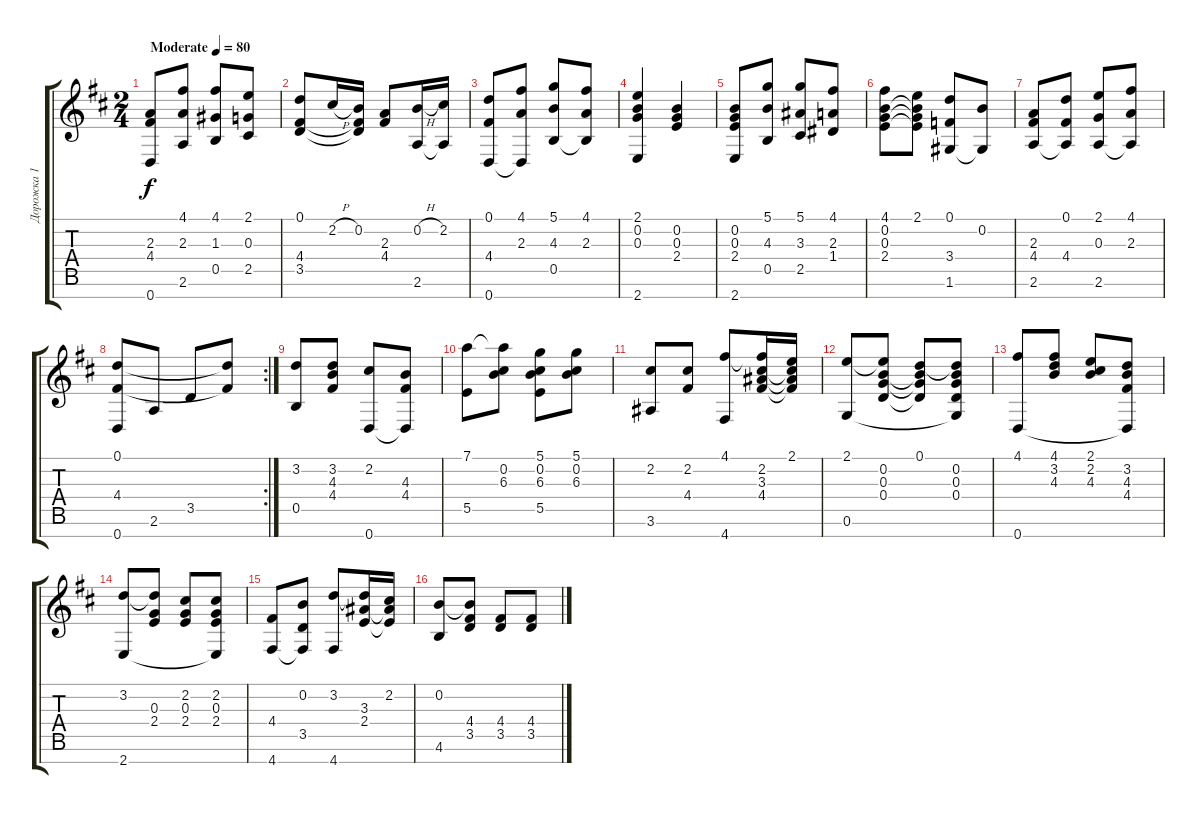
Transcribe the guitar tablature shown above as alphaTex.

\track ("Дорожка 1" "Дорожка 1") {instrument acousticguitarnylon}
\staff {score tabs}
\tuning (D4 B3 G3 D3 B2 G2 D2) {hide}
\ts (2 4)
\tempo (80 "Moderate")
\clef g2
\ks bminor
(2.3 4.4 0.7).8{dy f instrument acousticguitarnylon} (4.1 2.3 2.6).8 (4.1 1.3 0.5).8 (2.1 0.3 2.5).8 |
(0.1 4.4 3.5).8 2.2{h}.16 (0.2 4.4{t} 3.5{t}).16 (2.3 4.4).8 (0.2{h} 2.6).16 (2.2 2.6{t}).16 |
(0.1 4.4 0.7).8 (4.1 2.3 0.7{t}).8 (5.1 4.3 0.5).8 (4.1 2.3 0.5{t}).8 |
(2.1 0.2 0.3 2.7).4 (0.2 0.3 2.4).4 |
(0.2 0.3 2.4 2.7).8 (5.1 4.3 0.5).8 (5.1 3.3 2.5).8 (4.1 2.3 1.4).8 |
(4.1 0.2 0.3 2.4).8 (2.1 0.2{t} 0.3{t} 2.4{t}).8 (0.1 3.4 1.6).8 (0.2 1.6{t}).8 |
(2.3 4.4 2.6).8 (0.1 4.4 2.6{t}).8 (2.1 0.3 2.6).8 (4.1 2.3 2.6{t}).8 |
\rc 2
(0.1 4.4 0.7).8 2.6.8 3.5.8 (0.1{t} 4.4{t}).8 |
(3.2 0.5).8 (3.2 4.3 4.4).8 (2.2 0.7).8 (4.3 4.4 0.7{t}).8 |
(7.1 5.5).8 (7.1{t} 0.2 6.3).8 (5.1 0.2 6.3 5.5).8 (5.1 0.2 6.3).8 |
(2.2 3.6).8 (2.2 4.4).8 (4.1 4.7).8 (4.1{t} 2.2 3.3 4.4).16 (2.1 2.2{t} 3.3{t} 4.4{t}).16 |
(2.1 0.6).8 (2.1{t} 0.2 0.3 0.4).8 (0.1 0.2{t} 0.3{t} 0.4{t}).8 (0.1{t} 0.2 0.3 0.4 0.6{t}).8 |
(4.1 0.7).8 (4.1 3.2 4.3).8 (2.1 2.2 4.3).8 (3.2 4.3 4.4 0.7{t}).8 |
(3.2 2.7).8 (3.2{t} 0.3 2.4).8 (2.2 0.3 2.4).8 (2.2 0.3 2.4 2.7{t}).8 |
(4.4 4.7).8 (0.2 3.5 4.7{t}).8 (3.2 4.7).8 (3.2{t} 3.3 2.4).16 (2.2 3.3{t} 2.4{t}).16 |
(0.2 4.6).8 (0.2{t} 4.4 3.5).8 (4.4 3.5).8 (4.4 3.5).8
